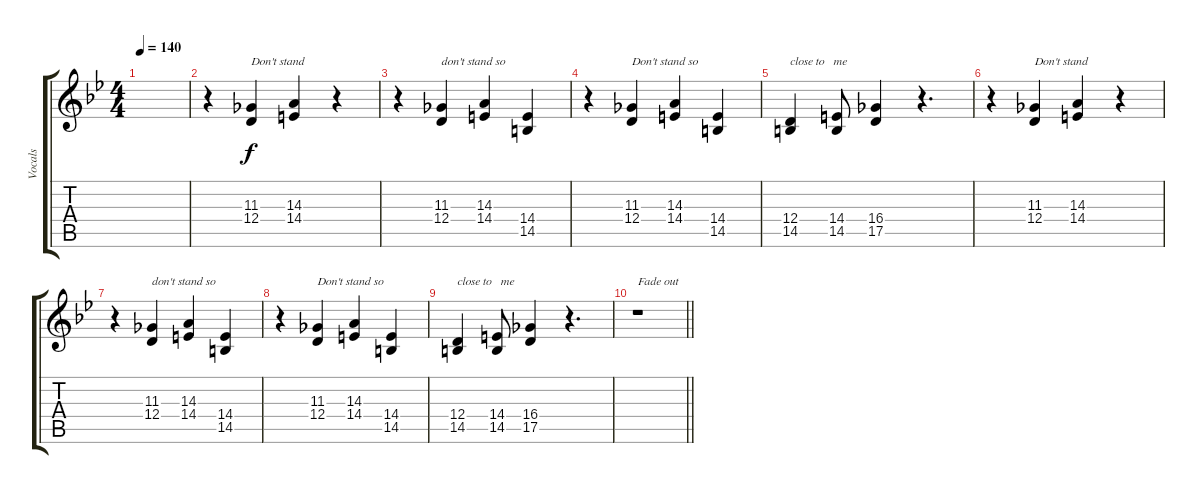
\track ("Vocals" "Vocals") {instrument lead6voice}
\staff {score tabs}
\tuning (E4 B3 G3 D3 A2 E2) {hide}
\ts (4 4)
\tempo 140
\clef g2
\ks bb
|
r.4 (11.3 12.4).4{txt "Don't stand"} (14.3 14.4).4 r.4 |
r.4 (11.3 12.4).4{txt "don't stand so"} (14.3 14.4).4 (14.4 14.5).4 |
r.4 (11.3 12.4).4{txt "Don't stand so"} (14.3 14.4).4 (14.4 14.5).4 |
(12.4 14.5).4{txt "close to   me"} (14.4 14.5).8 (16.4 17.5).4 r.4{d} |
r.4 (11.3 12.4).4{txt "Don't stand"} (14.3 14.4).4 r.4 |
r.4 (11.3 12.4).4{txt "don't stand so"} (14.3 14.4).4 (14.4 14.5).4 |
r.4 (11.3 12.4).4{txt "Don't stand so"} (14.3 14.4).4 (14.4 14.5).4 |
(12.4 14.5).4{txt "close to   me"} (14.4 14.5).8 (16.4 17.5).4 r.4{d} |
\barLineRight lightlight
r.1{txt "Fade out"}
